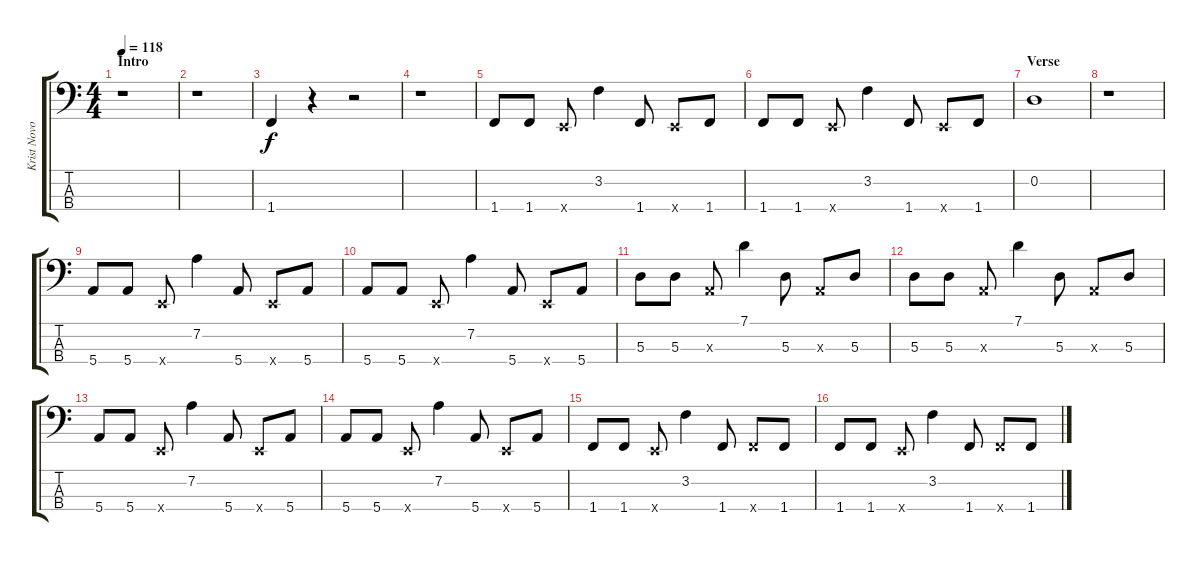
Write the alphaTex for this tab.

\track ("Krist Novoselic - Acoustic Bass" "Krist Novo") {instrument acousticbass}
\staff {score tabs}
\tuning (G2 D2 A1 E1) {hide}
\ts (4 4)
\section ("" "Intro")
\tempo 118
\clef f4
\ks c
r.1{dy f instrument acousticbass} |
r.1 |
1.4.4 r.4 r.2 |
r.1 |
1.4.8 1.4.8 0.4{x}.8 3.2.4 1.4.8 0.4{x}.8 1.4.8 |
1.4.8 1.4.8 0.4{x}.8 3.2.4 1.4.8 0.4{x}.8 1.4.8 |
\section ("" "Verse")
0.2.1 |
r.1 |
5.4.8 5.4.8 0.4{x}.8 7.2.4 5.4.8 0.4{x}.8 5.4.8 |
5.4.8 5.4.8 0.4{x}.8 7.2.4 5.4.8 0.4{x}.8 5.4.8 |
5.3.8 5.3.8 0.3{x}.8 7.1.4 5.3.8 0.3{x}.8 5.3.8 |
5.3.8 5.3.8 0.3{x}.8 7.1.4 5.3.8 0.3{x}.8 5.3.8 |
5.4.8 5.4.8 0.4{x}.8 7.2.4 5.4.8 0.4{x}.8 5.4.8 |
5.4.8 5.4.8 0.4{x}.8 7.2.4 5.4.8 0.4{x}.8 5.4.8 |
1.4.8 1.4.8 0.4{x}.8 3.2.4 1.4.8 1.4{x}.8 1.4.8 |
1.4.8 1.4.8 0.4{x}.8 3.2.4 1.4.8 1.4{x}.8 1.4.8
